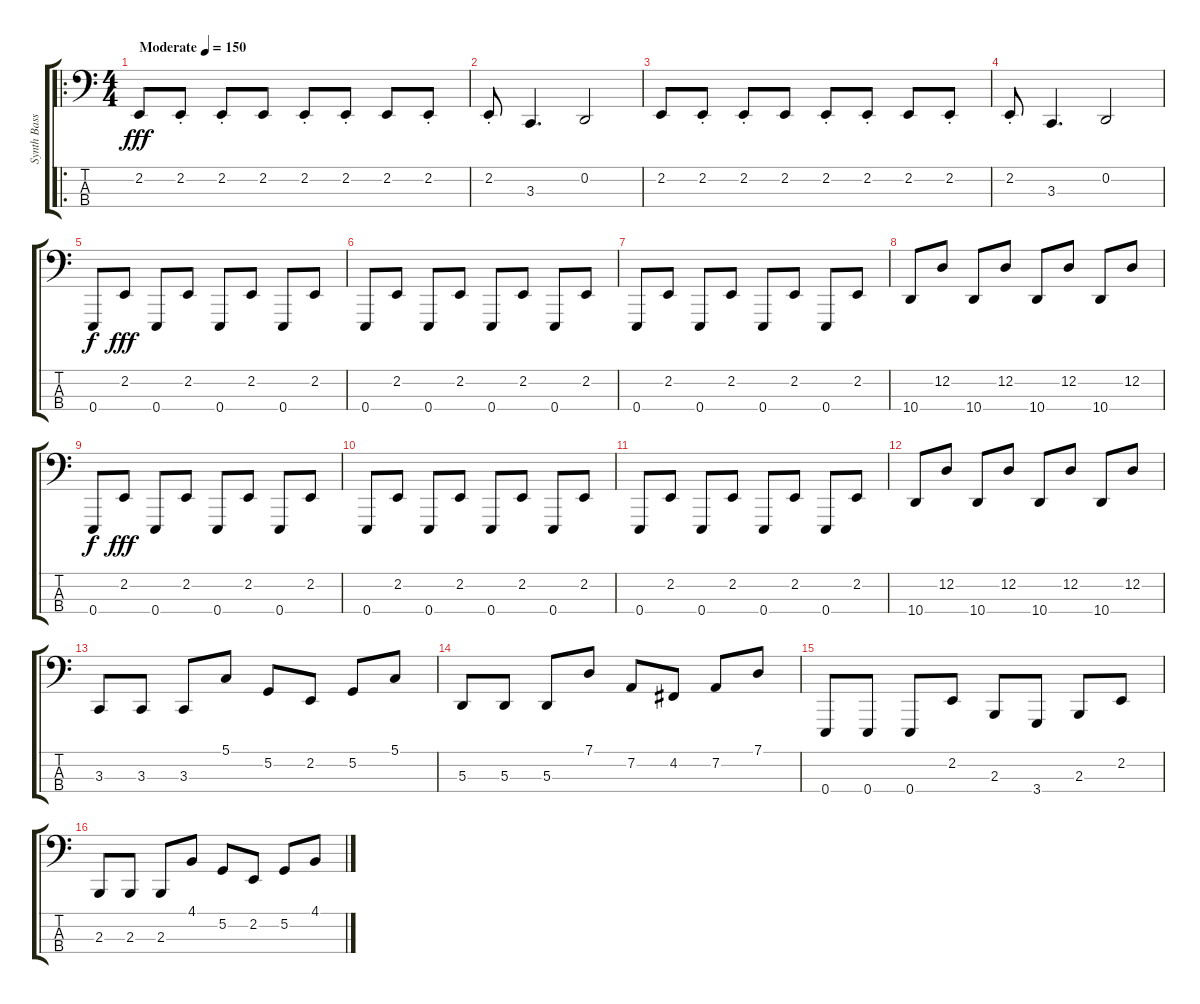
\track ("Synth Bass" "Synth Bass") {instrument lead8bassandlead}
\staff {score tabs}
\tuning (G2 D2 A1 E1) {hide}
\ro
\ts (4 4)
\tempo (150 "Moderate")
\clef f4
\ks c
2.2.8{dy fff instrument lead8bassandlead} 2.2{st}.8 2.2{st}.8 2.2.8 2.2{st}.8 2.2{st}.8 2.2.8 2.2{st}.8 |
2.2{st}.8 3.3.4{d} 0.2.2 |
2.2.8 2.2{st}.8 2.2{st}.8 2.2.8 2.2{st}.8 2.2{st}.8 2.2.8 2.2{st}.8 |
2.2{st}.8 3.3.4{d} 0.2.2 |
0.4.8{dy f} 2.2.8{dy fff} 0.4.8 2.2.8 0.4.8 2.2.8 0.4.8 2.2.8 |
0.4.8 2.2.8 0.4.8 2.2.8 0.4.8 2.2.8 0.4.8 2.2.8 |
0.4.8 2.2.8 0.4.8 2.2.8 0.4.8 2.2.8 0.4.8 2.2.8 |
10.4.8 12.2.8 10.4.8 12.2.8 10.4.8 12.2.8 10.4.8 12.2.8 |
0.4.8{dy f} 2.2.8{dy fff} 0.4.8 2.2.8 0.4.8 2.2.8 0.4.8 2.2.8 |
0.4.8 2.2.8 0.4.8 2.2.8 0.4.8 2.2.8 0.4.8 2.2.8 |
0.4.8 2.2.8 0.4.8 2.2.8 0.4.8 2.2.8 0.4.8 2.2.8 |
10.4.8 12.2.8 10.4.8 12.2.8 10.4.8 12.2.8 10.4.8 12.2.8 |
3.3.8 3.3.8 3.3.8 5.1.8 5.2.8 2.2.8 5.2.8 5.1.8 |
5.3.8 5.3.8 5.3.8 7.1.8 7.2.8 4.2.8 7.2.8 7.1.8 |
0.4.8 0.4.8 0.4.8 2.2.8 2.3.8 3.4.8 2.3.8 2.2.8 |
2.3.8 2.3.8 2.3.8 4.1.8 5.2.8 2.2.8 5.2.8 4.1.8
